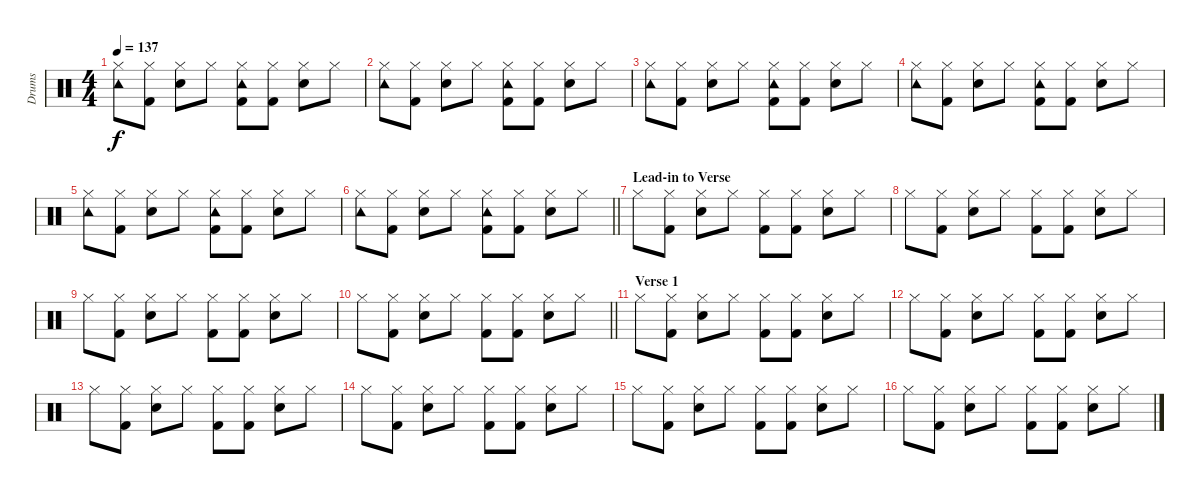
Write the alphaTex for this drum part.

\track ("Drums" "Drums") {instrument percussion}
\staff {score}
\articulation defaults
\ts (4 4)
\tempo 137
\clef neutral
\ks c
("Hi-Hat (closed)" "Tambourine (hit)").8{dy f} ("Hi-Hat (closed)" "Kick (hit) 2").8 ("Hi-Hat (closed)" "Snare (hit) 2").8 "Hi-Hat (closed)".8 ("Hi-Hat (closed)" "Tambourine (hit)" "Kick (hit) 2").8 ("Hi-Hat (closed)" "Kick (hit) 2").8 ("Hi-Hat (closed)" "Snare (hit) 2").8 "Hi-Hat (closed)".8 |
("Hi-Hat (closed)" "Tambourine (hit)").8 ("Hi-Hat (closed)" "Kick (hit) 2").8 ("Hi-Hat (closed)" "Snare (hit) 2").8 "Hi-Hat (closed)".8 ("Hi-Hat (closed)" "Tambourine (hit)" "Kick (hit) 2").8 ("Hi-Hat (closed)" "Kick (hit) 2").8 ("Hi-Hat (closed)" "Snare (hit) 2").8 "Hi-Hat (closed)".8 |
("Hi-Hat (closed)" "Tambourine (hit)").8 ("Hi-Hat (closed)" "Kick (hit) 2").8 ("Hi-Hat (closed)" "Snare (hit) 2").8 "Hi-Hat (closed)".8 ("Hi-Hat (closed)" "Tambourine (hit)" "Kick (hit) 2").8 ("Hi-Hat (closed)" "Kick (hit) 2").8 ("Hi-Hat (closed)" "Snare (hit) 2").8 "Hi-Hat (closed)".8 |
("Hi-Hat (closed)" "Tambourine (hit)").8 ("Hi-Hat (closed)" "Kick (hit) 2").8 ("Hi-Hat (closed)" "Snare (hit) 2").8 "Hi-Hat (closed)".8 ("Hi-Hat (closed)" "Tambourine (hit)" "Kick (hit) 2").8 ("Hi-Hat (closed)" "Kick (hit) 2").8 ("Hi-Hat (closed)" "Snare (hit) 2").8 "Hi-Hat (closed)".8 |
("Hi-Hat (closed)" "Tambourine (hit)").8 ("Hi-Hat (closed)" "Kick (hit) 2").8 ("Hi-Hat (closed)" "Snare (hit) 2").8 "Hi-Hat (closed)".8 ("Hi-Hat (closed)" "Tambourine (hit)" "Kick (hit) 2").8 ("Hi-Hat (closed)" "Kick (hit) 2").8 ("Hi-Hat (closed)" "Snare (hit) 2").8 "Hi-Hat (closed)".8 |
\barLineRight lightlight
("Hi-Hat (closed)" "Tambourine (hit)").8 ("Hi-Hat (closed)" "Kick (hit) 2").8 ("Hi-Hat (closed)" "Snare (hit) 2").8 "Hi-Hat (closed)".8 ("Hi-Hat (closed)" "Tambourine (hit)" "Kick (hit) 2").8 ("Hi-Hat (closed)" "Kick (hit) 2").8 ("Hi-Hat (closed)" "Snare (hit) 2").8 "Hi-Hat (closed)".8 |
\section ("" "Lead-in to Verse")
"Hi-Hat (closed)".8 ("Hi-Hat (closed)" "Kick (hit) 2").8 ("Hi-Hat (closed)" "Snare (hit) 2").8 "Hi-Hat (closed)".8 ("Hi-Hat (closed)" "Kick (hit) 2").8 ("Hi-Hat (closed)" "Kick (hit) 2").8 ("Hi-Hat (closed)" "Snare (hit) 2").8 "Hi-Hat (closed)".8 |
"Hi-Hat (closed)".8 ("Hi-Hat (closed)" "Kick (hit) 2").8 ("Hi-Hat (closed)" "Snare (hit) 2").8 "Hi-Hat (closed)".8 ("Hi-Hat (closed)" "Kick (hit) 2").8 ("Hi-Hat (closed)" "Kick (hit) 2").8 ("Hi-Hat (closed)" "Snare (hit) 2").8 "Hi-Hat (closed)".8 |
"Hi-Hat (closed)".8 ("Hi-Hat (closed)" "Kick (hit) 2").8 ("Hi-Hat (closed)" "Snare (hit) 2").8 "Hi-Hat (closed)".8 ("Hi-Hat (closed)" "Kick (hit) 2").8 ("Hi-Hat (closed)" "Kick (hit) 2").8 ("Hi-Hat (closed)" "Snare (hit) 2").8 "Hi-Hat (closed)".8 |
\barLineRight lightlight "Hi-Hat (closed)".8
("Hi-Hat (closed)" "Kick (hit) 2").8 ("Hi-Hat (closed)" "Snare (hit) 2").8 "Hi-Hat (closed)".8 ("Hi-Hat (closed)" "Kick (hit) 2").8 ("Hi-Hat (closed)" "Kick (hit) 2").8 ("Hi-Hat (closed)" "Snare (hit) 2").8 "Hi-Hat (closed)".8 |
\section ("" "Verse 1")
"Hi-Hat (closed)".8 ("Hi-Hat (closed)" "Kick (hit) 2").8 ("Hi-Hat (closed)" "Snare (hit) 2").8 "Hi-Hat (closed)".8 ("Hi-Hat (closed)" "Kick (hit) 2").8 ("Hi-Hat (closed)" "Kick (hit) 2").8 ("Hi-Hat (closed)" "Snare (hit) 2").8 "Hi-Hat (closed)".8 |
"Hi-Hat (closed)".8 ("Hi-Hat (closed)" "Kick (hit) 2").8 ("Hi-Hat (closed)" "Snare (hit) 2").8 "Hi-Hat (closed)".8 ("Hi-Hat (closed)" "Kick (hit) 2").8 ("Hi-Hat (closed)" "Kick (hit) 2").8 ("Hi-Hat (closed)" "Snare (hit) 2").8 "Hi-Hat (closed)".8 |
"Hi-Hat (closed)".8 ("Hi-Hat (closed)" "Kick (hit) 2").8 ("Hi-Hat (closed)" "Snare (hit) 2").8 "Hi-Hat (closed)".8 ("Hi-Hat (closed)" "Kick (hit) 2").8 ("Hi-Hat (closed)" "Kick (hit) 2").8 ("Hi-Hat (closed)" "Snare (hit) 2").8 "Hi-Hat (closed)".8 |
"Hi-Hat (closed)".8 ("Hi-Hat (closed)" "Kick (hit) 2").8 ("Hi-Hat (closed)" "Snare (hit) 2").8 "Hi-Hat (closed)".8 ("Hi-Hat (closed)" "Kick (hit) 2").8 ("Hi-Hat (closed)" "Kick (hit) 2").8 ("Hi-Hat (closed)" "Snare (hit) 2").8 "Hi-Hat (closed)".8 |
"Hi-Hat (closed)".8 ("Hi-Hat (closed)" "Kick (hit) 2").8 ("Hi-Hat (closed)" "Snare (hit) 2").8 "Hi-Hat (closed)".8 ("Hi-Hat (closed)" "Kick (hit) 2").8 ("Hi-Hat (closed)" "Kick (hit) 2").8 ("Hi-Hat (closed)" "Snare (hit) 2").8 "Hi-Hat (closed)".8 |
"Hi-Hat (closed)".8 ("Hi-Hat (closed)" "Kick (hit) 2").8 ("Hi-Hat (closed)" "Snare (hit) 2").8 "Hi-Hat (closed)".8 ("Hi-Hat (closed)" "Kick (hit) 2").8 ("Hi-Hat (closed)" "Kick (hit) 2").8 ("Hi-Hat (closed)" "Snare (hit) 2").8 "Hi-Hat (closed)".8
